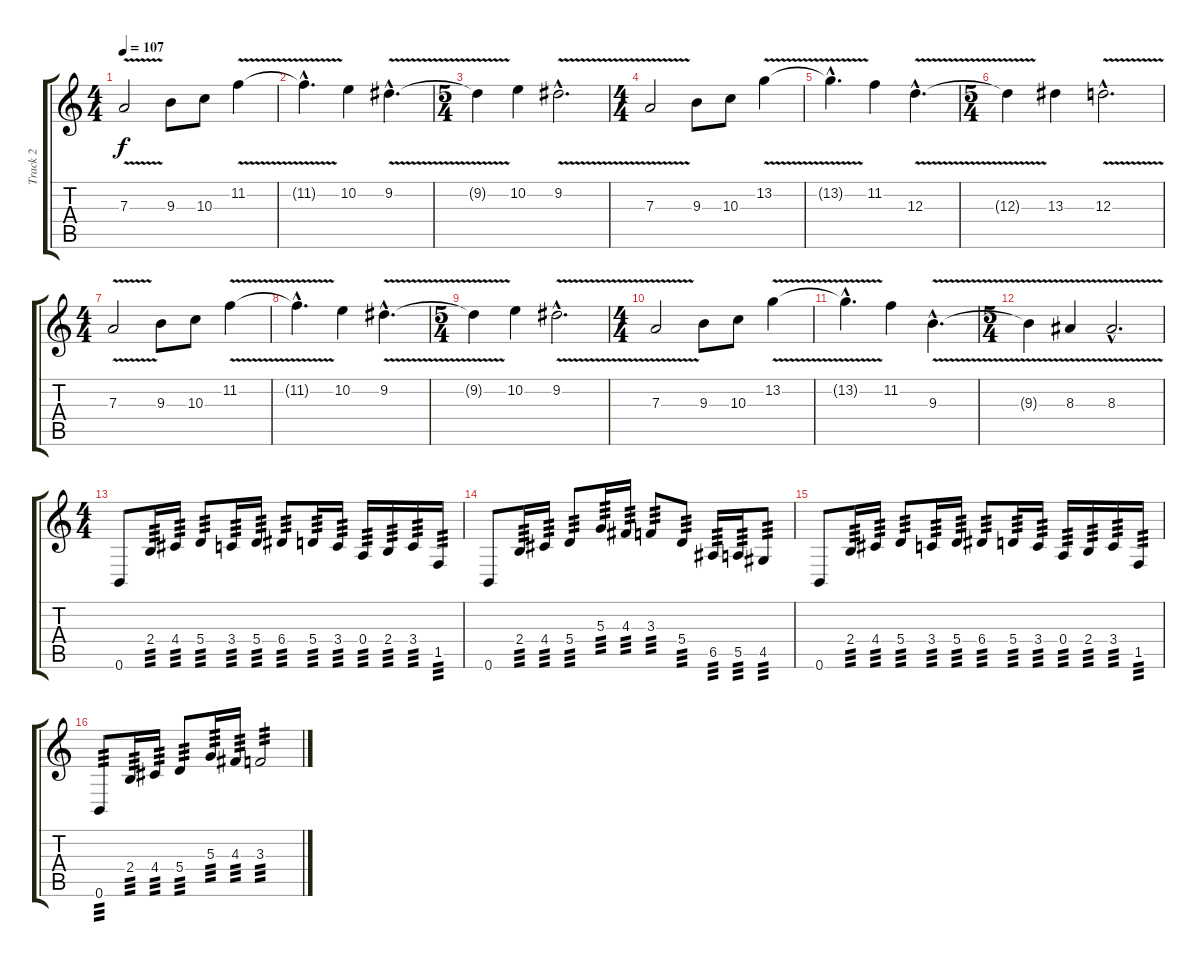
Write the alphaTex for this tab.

\track ("Track 2" "Track 2") {instrument distortionguitar}
\staff {score tabs}
\tuning (B3 Gb3 D3 A2 E2 B1) {hide}
\ts (4 4)
\tempo 107
\clef g2
\ks c
7.3{v}.2{dy f instrument distortionguitar} 9.3.8 10.3.8 11.2{v}.4 |
11.2{hac t}.4{d} 10.2.4 9.2{v hac}.4{d} |
\ts (5 4)
9.2{t}.4 10.2.4 9.2{v hac}.2{d} |
\ts (4 4)
7.3{v}.2 9.3.8 10.3.8 13.2{v}.4 |
13.2{hac t}.4{d} 11.2.4 12.3{v hac}.4{d} |
\ts (5 4)
12.3{t}.4 13.3.4 12.3{v hac}.2{d} |
\ts (4 4)
7.3{v}.2 9.3.8 10.3.8 11.2{v}.4 |
11.2{hac t}.4{d} 10.2.4 9.2{v hac}.4{d} |
\ts (5 4)
9.2{t}.4 10.2.4 9.2{v hac}.2{d} |
\ts (4 4)
7.3{v}.2 9.3.8 10.3.8 13.2{v}.4 |
13.2{hac t}.4{d} 11.2.4 9.3{v hac}.4{d} |
\ts (5 4)
9.3{t}.4 8.3{v}.4 8.3{v hac}.2{d} |
\ts (4 4)
0.6.8 2.4.16{tp 3} 4.4.16{tp 3} 5.4.8{tp 3} 3.4.16{tp 3} 5.4.16{tp 3} 6.4.8{tp 3} 5.4.16{tp 3} 3.4.16{tp 3} 0.4.16{tp 3} 2.4.16{tp 3} 3.4.16{tp 3} 1.5.16{tp 3} |
0.6.8 2.4.16{tp 3} 4.4.16{tp 3} 5.4.8{tp 3} 5.3.16{tp 3} 4.3.16{tp 3} 3.3.8{tp 3} 5.4.8{tp 3} 6.5.16{tp 3} 5.5.16{tp 3} 4.5.8{tp 3} |
0.6.8 2.4.16{tp 3} 4.4.16{tp 3} 5.4.8{tp 3} 3.4.16{tp 3} 5.4.16{tp 3} 6.4.8{tp 3} 5.4.16{tp 3} 3.4.16{tp 3} 0.4.16{tp 3} 2.4.16{tp 3} 3.4.16{tp 3} 1.5.16{tp 3} |
0.6.8{tp 3} 2.4.16{tp 3} 4.4.16{tp 3} 5.4.8{tp 3} 5.3.16{tp 3} 4.3.16{tp 3} 3.3.2{tp 3}
